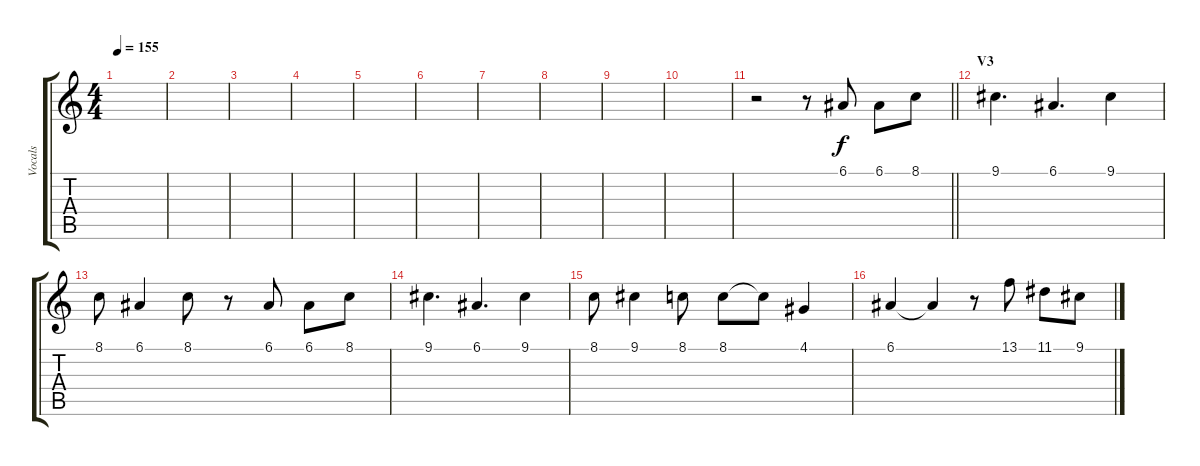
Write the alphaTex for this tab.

\track ("Vocals " "Vocals ") {instrument voiceoohs}
\staff {score tabs}
\tuning (E4 B3 G3 D3 A2 E2) {hide}
\ts (4 4)
\tempo 155
\clef g2
\ks c
|
|
|
|
|
|
|
|
|
|
\barLineRight lightlight
r.2 r.8 6.1.8 6.1.8 8.1.8 |
\section ("" "V3")
9.1.4{d} 6.1.4{d} 9.1.4 |
8.1.8 6.1.4 8.1.8 r.8 6.1.8 6.1.8 8.1.8 |
9.1.4{d} 6.1.4{d} 9.1.4 |
8.1.8 9.1.4 8.1.8 8.1.8 8.1{t}.8 4.1.4 |
6.1.4 6.1{t}.4 r.8 13.1.8 11.1.8 9.1.8
